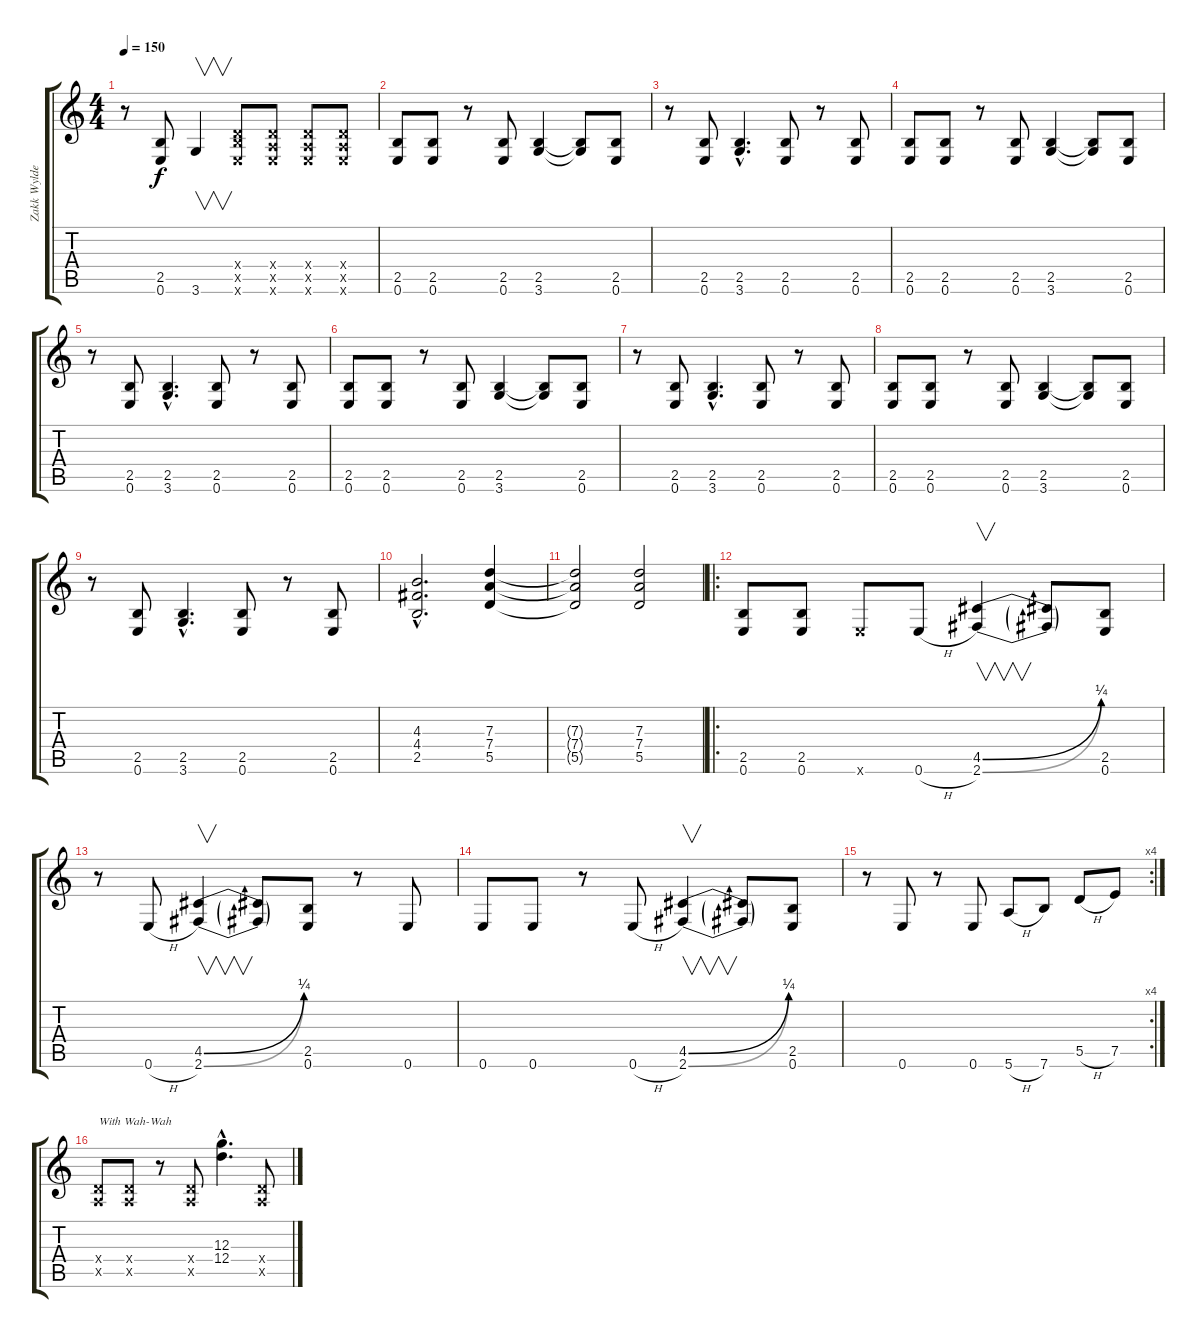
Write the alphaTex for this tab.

\track ("Zakk Wylde " "Zakk Wylde") {instrument distortionguitar}
\staff {score tabs}
\tuning (E4 B3 G3 D3 A2 E2) {hide}
\ts (4 4)
\tempo 150
\clef g2
\ks c
r.8{dy f} (2.5 0.6).8 3.6.4{v} (0.4{x} 2.5{x} 0.6{x}).8 (0.4{x} 0.5{x} 0.6{x}).8 (0.4{x} 0.5{x} 0.6{x}).8 (0.4{x} 0.5{x} 0.6{x}).8 |
(2.5 0.6).8 (2.5 0.6).8 r.8 (2.5 0.6).8 (2.5 3.6).4 (2.5{t} 3.6{t}).8 (2.5 0.6).8 |
r.8 (2.5 0.6).8 (2.5{hac} 3.6{hac}).4{d} (2.5 0.6).8 r.8 (2.5 0.6).8 |
(2.5 0.6).8 (2.5 0.6).8 r.8 (2.5 0.6).8 (2.5 3.6).4 (2.5{t} 3.6{t}).8 (2.5 0.6).8 |
r.8 (2.5 0.6).8 (2.5{hac} 3.6{hac}).4{d} (2.5 0.6).8 r.8 (2.5 0.6).8 |
(2.5 0.6).8 (2.5 0.6).8 r.8 (2.5 0.6).8 (2.5 3.6).4 (2.5{t} 3.6{t}).8 (2.5 0.6).8 |
r.8 (2.5 0.6).8 (2.5{hac} 3.6{hac}).4{d} (2.5 0.6).8 r.8 (2.5 0.6).8 |
(2.5 0.6).8 (2.5 0.6).8 r.8 (2.5 0.6).8 (2.5 3.6).4 (2.5{t} 3.6{t}).8 (2.5 0.6).8 |
r.8 (2.5 0.6).8 (2.5{hac} 3.6{hac}).4{d} (2.5 0.6).8 r.8 (2.5 0.6).8 |
(4.3{hac} 4.4{hac} 2.5{hac}).2{d} (7.3 7.4 5.5).4 |
(7.3{t} 7.4{t} 5.5{t}).2 (7.3 7.4 5.5).2 |
\ro
(2.5 0.6).8 (2.5 0.6).8 0.6{x}.8 0.6{h}.8 (4.5{be (bend 0 0 60 1)} 2.6{be (bend 0 0 60 1)}).4{v} (4.5{t} 2.6{t}).8 (2.5 0.6).8 |
r.8 0.6{h}.8 (4.5{be (bend 0 0 60 1)} 2.6{be (bend 0 0 60 1)}).4{v} (4.5{t} 2.6{t}).8 (2.5 0.6).8 r.8 0.6.8 |
0.6.8 0.6.8 r.8 0.6{h}.8 (4.5{be (bend 0 0 60 1)} 2.6{be (bend 0 0 60 1)}).4{v} (4.5{t} 2.6{t}).8 (2.5 0.6).8 |
\rc 4
r.8 0.6.8 r.8 0.6.8 5.6{h}.8 7.6.8 5.5{h}.8 7.5.8 |
(0.4{x} 0.5{x}).8{txt "With Wah-Wah"} (0.4{x} 0.5{x}).8 r.8 (0.4{x} 0.5{x}).8 (12.3{hac} 12.4{hac}).4{d} (0.4{x} 0.5{x}).8
